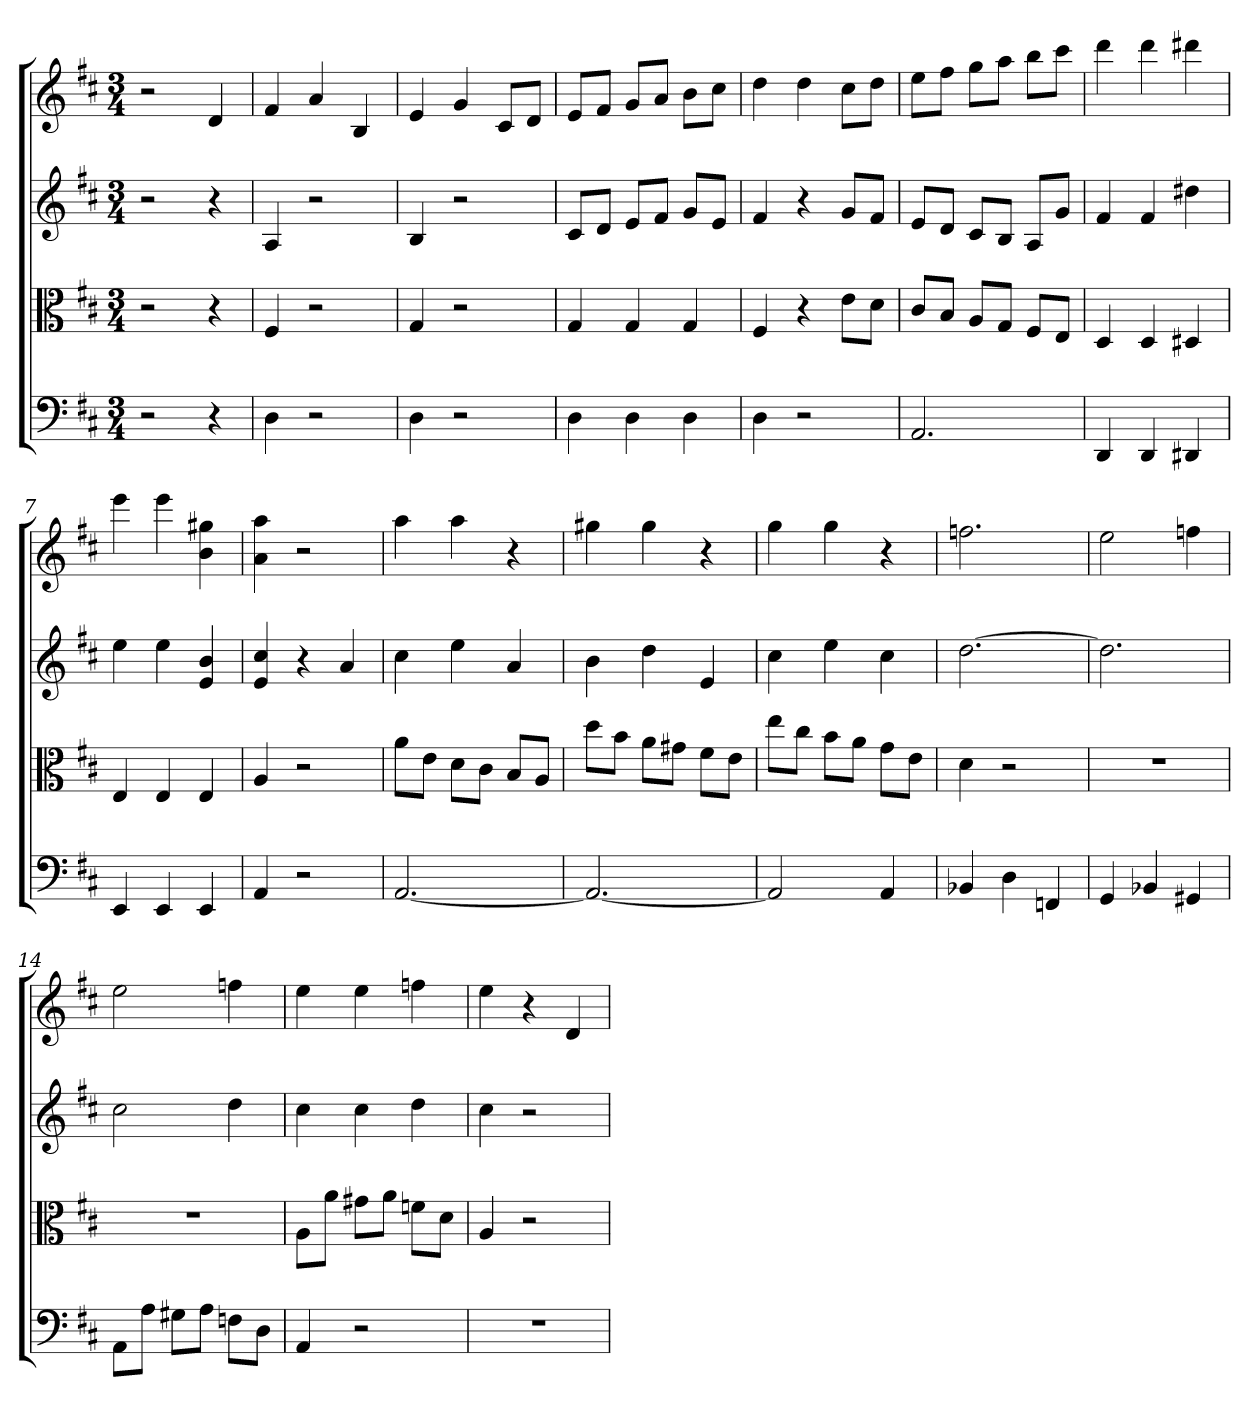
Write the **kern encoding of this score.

**kern	**kern	**kern	**kern
*part4	*part3	*part2	*part1
*staff4	*staff3	*staff2	*staff1
*clefF4	*clefC3	*	*
*k[f#c#]	*k[f#c#]	*k[f#c#]	*k[f#c#]
*D:	*D:	*D:	*D:
*M3/4	*M3/4	*M3/4	*M3/4
=	=	=	=
2r	2r	2r	2r
4r	4r	4r	4d
=1	=1	=1	=1
4D	4F#	4A	4f#
2r	2r	2r	4a
.	.	.	4B
=2	=2	=2	=2
4D	4G	4B	4e
2r	2r	2r	4g
.	.	.	8c#L
.	.	.	8dJ
=3	=3	=3	=3
4D	4G	8c#L	8eL
.	.	8dJ	8f#J
4D	4G	8eL	8gL
.	.	8f#J	8aJ
4D	4G	8gL	8bL
.	.	8eJ	8cc#J
=4	=4	=4	=4
4D	4F#	4f#	4dd
2r	4r	4r	4dd
.	8e\L	8gL	8cc#L
.	8d\J	8f#J	8ddJ
=5	=5	=5	=5
2.AA	8c#/L	8eL	8eeL
.	8B/J	8dJ	8ff#J
.	8A/L	8c#L	8ggL
.	8G/J	8BJ	8aaJ
.	8F#/L	8AL	8bbL
.	8E/J	8gJ	8ccc#J
=6	=6	=6	=6
4DD	4D	4f#	4ddd
4DD	4D	4f#	4ddd
4DD#X	4D#X	4dd#X	4ddd#X
=7	=7	=7	=7
4EE	4E	4ee	4eee
4EE	4E	4ee	4eee
4EE	4E	4e 4b	4b 4gg#X
=8	=8	=8	=8
4AA	4A	4e 4cc#	4a 4aa
2r	2r	4r	2r
.	.	4a	.
=9	=9	=9	=9
[2.AA	8a\L	4cc#	4aa
.	8e\J	.	.
.	8d\L	4ee	4aa
.	8c#\J	.	.
.	8B/L	4a	4r
.	8A/J	.	.
=10	=10	=10	=10
2.AA_	8dd\L	4b	4gg#X
.	8b\J	.	.
.	8a\L	4dd	4gg#
.	8g#X\J	.	.
.	8f#\L	4e	4r
.	8e\J	.	.
=11	=11	=11	=11
2AA]	8ee\L	4cc#	4gg
.	8cc#\J	.	.
.	8b\L	4ee	4gg
.	8a\J	.	.
4AA	8g\L	4cc#	4r
.	8e\J	.	.
=12	=12	=12	=12
4BB-X	4d	[2.dd	2.ffn
4D	2r	.	.
4FFn	.	.	.
=13	=13	=13	=13
4GG	2.r	2.dd]	2ee
4BB-X	.	.	.
4GG#X	.	.	4ffn
=14	=14	=14	=14
8AA\L	2.r	2cc#	2ee
8A\J	.	.	.
8G#X\L	.	.	.
8A\J	.	.	.
8Fn\L	.	4dd	4ffn
8D\J	.	.	.
=15	=15	=15	=15
4AA	8A\L	4cc#	4ee
.	8a\J	.	.
2r	8g#X\L	4cc#	4ee
.	8a\J	.	.
.	8fn\L	4dd	4ffn
.	8d\J	.	.
=16	=16	=16	=16
2.r	4A	4cc#	4ee
.	2r	2r	4r
.	.	.	4d
=	=	=	=
*-	*-	*-	*-
